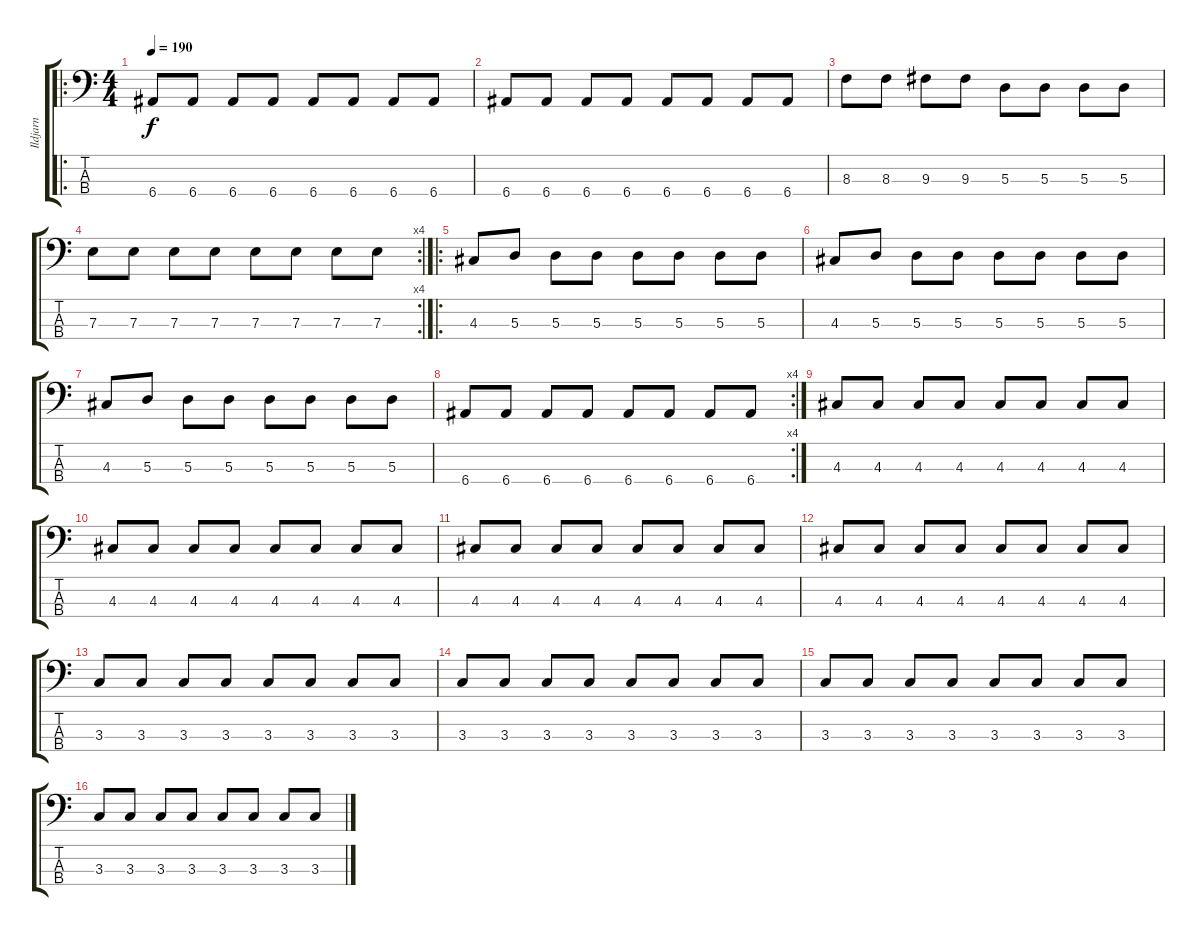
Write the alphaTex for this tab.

\track ("Ildjarn" "Ildjarn") {instrument slapbass1}
\staff {score tabs}
\tuning (G2 D2 A1 E1) {hide}
\ro
\ts (4 4)
\tempo 190
\clef f4
\ks c
6.4.8{dy f} 6.4.8 6.4.8 6.4.8 6.4.8 6.4.8 6.4.8 6.4.8 |
6.4.8 6.4.8 6.4.8 6.4.8 6.4.8 6.4.8 6.4.8 6.4.8 |
8.3.8 8.3.8 9.3.8 9.3.8 5.3.8 5.3.8 5.3.8 5.3.8 |
\rc 4
7.3.8 7.3.8 7.3.8 7.3.8 7.3.8 7.3.8 7.3.8 7.3.8 |
\ro
4.3.8 5.3.8 5.3.8 5.3.8 5.3.8 5.3.8 5.3.8 5.3.8 |
4.3.8 5.3.8 5.3.8 5.3.8 5.3.8 5.3.8 5.3.8 5.3.8 |
4.3.8 5.3.8 5.3.8 5.3.8 5.3.8 5.3.8 5.3.8 5.3.8 |
\rc 4
6.4.8 6.4.8 6.4.8 6.4.8 6.4.8 6.4.8 6.4.8 6.4.8 |
4.3.8 4.3.8 4.3.8 4.3.8 4.3.8 4.3.8 4.3.8 4.3.8 |
4.3.8 4.3.8 4.3.8 4.3.8 4.3.8 4.3.8 4.3.8 4.3.8 |
4.3.8 4.3.8 4.3.8 4.3.8 4.3.8 4.3.8 4.3.8 4.3.8 |
4.3.8 4.3.8 4.3.8 4.3.8 4.3.8 4.3.8 4.3.8 4.3.8 |
3.3.8 3.3.8 3.3.8 3.3.8 3.3.8 3.3.8 3.3.8 3.3.8 |
3.3.8 3.3.8 3.3.8 3.3.8 3.3.8 3.3.8 3.3.8 3.3.8 |
3.3.8 3.3.8 3.3.8 3.3.8 3.3.8 3.3.8 3.3.8 3.3.8 |
3.3.8 3.3.8 3.3.8 3.3.8 3.3.8 3.3.8 3.3.8 3.3.8
